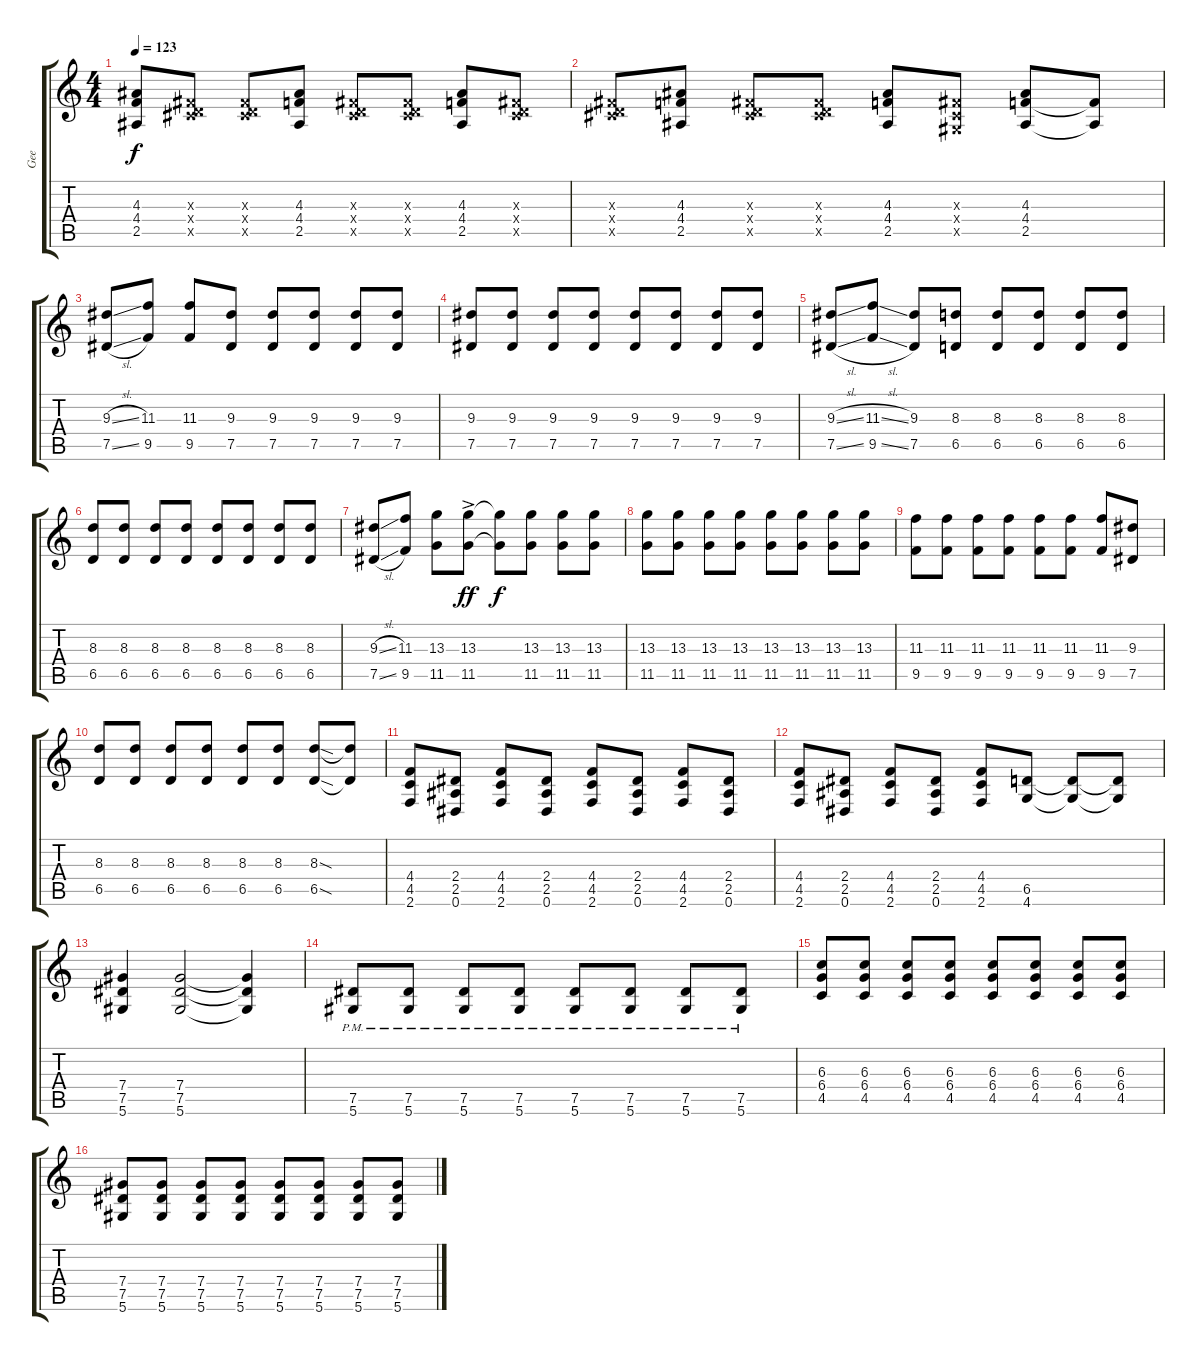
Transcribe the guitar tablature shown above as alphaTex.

\track ("Gee" "Gee") {instrument overdrivenguitar}
\staff {score tabs}
\tuning (Eb4 Bb3 Gb3 Db3 Ab2 Eb2) {hide}
\ts (4 4)
\tempo 123
\clef g2
\ks c
(4.3 4.4 2.5).8{dy f} (0.3{x} 0.4{x} 6.5{x}).8 (0.3{x} 0.4{x} 6.5{x}).8 (4.3 4.4 2.5).8 (0.3{x} 0.4{x} 6.5{x}).8 (0.3{x} 0.4{x} 6.5{x}).8 (4.3 4.4 2.5).8 (0.3{x} 0.4{x} 6.5{x}).8 |
(0.3{x} 0.4{x} 6.5{x}).8 (4.3 4.4 2.5).8 (0.3{x} 0.4{x} 6.5{x}).8 (0.3{x} 0.4{x} 6.5{x}).8 (4.3 4.4 2.5).8 (0.3{x} 0.4{x} 0.5{x}).8 (4.3 4.4 2.5).8 (4.4{t} 2.5{t}).8 |
(9.3{sl} 7.5{sl}).8{volume 10} (11.3 9.5).8 (11.3 9.5).8 (9.3 7.5).8 (9.3 7.5).8 (9.3 7.5).8 (9.3 7.5).8 (9.3 7.5).8 |
(9.3 7.5).8{volume 10} (9.3 7.5).8 (9.3 7.5).8 (9.3 7.5).8 (9.3 7.5).8 (9.3 7.5).8 (9.3 7.5).8 (9.3 7.5).8 |
(9.3{sl} 7.5{sl}).8{volume 10} (11.3{sl} 9.5{sl}).8 (9.3 7.5).8 (8.3 6.5).8 (8.3 6.5).8 (8.3 6.5).8 (8.3 6.5).8 (8.3 6.5).8 |
(8.3 6.5).8{volume 10} (8.3 6.5).8 (8.3 6.5).8 (8.3 6.5).8 (8.3 6.5).8 (8.3 6.5).8 (8.3 6.5).8 (8.3 6.5).8 |
(9.3{sl} 7.5{sl}).8{volume 10} (11.3 9.5).8 (13.3 11.5).8 (13.3{ac} 11.5{ac}).8{dy ff} (13.3{t} 11.5{t}).8{dy f} (13.3 11.5).8 (13.3 11.5).8 (13.3 11.5).8 |
(13.3 11.5).8{volume 10} (13.3 11.5).8 (13.3 11.5).8 (13.3 11.5).8 (13.3 11.5).8 (13.3 11.5).8 (13.3 11.5).8 (13.3 11.5).8 |
(11.3 9.5).8{volume 10} (11.3 9.5).8 (11.3 9.5).8 (11.3 9.5).8 (11.3 9.5).8 (11.3 9.5).8 (11.3 9.5).8 (9.3 7.5).8 |
(8.3 6.5).8{volume 10} (8.3 6.5).8 (8.3 6.5).8 (8.3 6.5).8 (8.3 6.5).8 (8.3 6.5).8 (8.3{sod} 6.5{sod}).8 (8.3{t} 6.5{t}).8 |
(4.4 4.5 2.6).8{volume 9} (2.4 2.5 0.6).8 (4.4 4.5 2.6).8 (2.4 2.5 0.6).8 (4.4 4.5 2.6).8 (2.4 2.5 0.6).8 (4.4 4.5 2.6).8 (2.4 2.5 0.6).8 |
(4.4 4.5 2.6).8 (2.4 2.5 0.6).8 (4.4 4.5 2.6).8 (2.4 2.5 0.6).8 (4.4 4.5 2.6).8 (6.5 4.6).8 (6.5{t} 4.6{t}).8 (6.5{t} 4.6{t}).8 |
(7.4 7.5 5.6).4 (7.4 7.5 5.6).2 (7.4{t} 7.5{t} 5.6{t}).4 |
(7.5{pm} 5.6{pm}).8 (7.5{pm} 5.6{pm}).8 (7.5{pm} 5.6{pm}).8 (7.5{pm} 5.6{pm}).8 (7.5{pm} 5.6{pm}).8 (7.5{pm} 5.6{pm}).8 (7.5{pm} 5.6{pm}).8 (7.5{pm} 5.6{pm}).8 |
(6.3 6.4 4.5).8 (6.3 6.4 4.5).8 (6.3 6.4 4.5).8 (6.3 6.4 4.5).8 (6.3 6.4 4.5).8 (6.3 6.4 4.5).8 (6.3 6.4 4.5).8 (6.3 6.4 4.5).8 |
(7.4 7.5 5.6).8 (7.4 7.5 5.6).8 (7.4 7.5 5.6).8 (7.4 7.5 5.6).8 (7.4 7.5 5.6).8 (7.4 7.5 5.6).8 (7.4 7.5 5.6).8 (7.4 7.5 5.6).8
